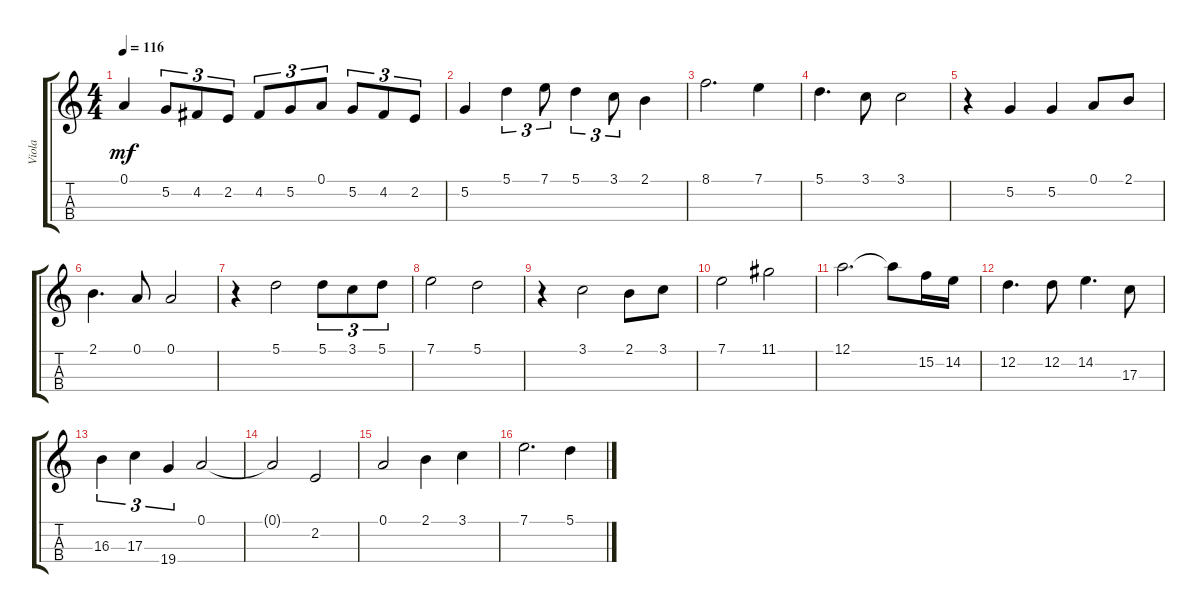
\track ("Viola" "Viola") {mute instrument viola}
\staff {score tabs}
\tuning (A4 D4 G3 C3) {hide}
\ts (4 4)
\tempo 116
\clef g2
\ks c
0.1.4{dy mf} 5.2.8{tu (3 2)} 4.2.8{tu (3 2)} 2.2.8{tu (3 2)} 4.2.8{tu (3 2)} 5.2.8{tu (3 2)} 0.1.8{tu (3 2)} 5.2.8{tu (3 2)} 4.2.8{tu (3 2)} 2.2.8{tu (3 2)} |
5.2.4 5.1.4{tu (3 2)} 7.1.8{tu (3 2)} 5.1.4{tu (3 2)} 3.1.8{tu (3 2)} 2.1.4 |
8.1.2{d} 7.1.4 |
5.1.4{d} 3.1.8 3.1.2 |
r.4 5.2.4 5.2.4 0.1.8 2.1.8 |
2.1.4{d} 0.1.8 0.1.2 |
r.4 5.1.2 5.1.8{tu (3 2)} 3.1.8{tu (3 2)} 5.1.8{tu (3 2)} |
7.1.2 5.1.2 |
r.4 3.1.2 2.1.8 3.1.8 |
7.1.2 11.1.2 |
12.1.2{d} 12.1{t}.8 15.2.16 14.2.16 |
12.2.4{d} 12.2.8 14.2.4{d} 17.3.8 |
16.3.4{tu (3 2)} 17.3.4{tu (3 2)} 19.4.4{tu (3 2)} 0.1.2 |
0.1{t}.2 2.2.2 |
0.1.2 2.1.4 3.1.4 |
7.1.2{d} 5.1.4
